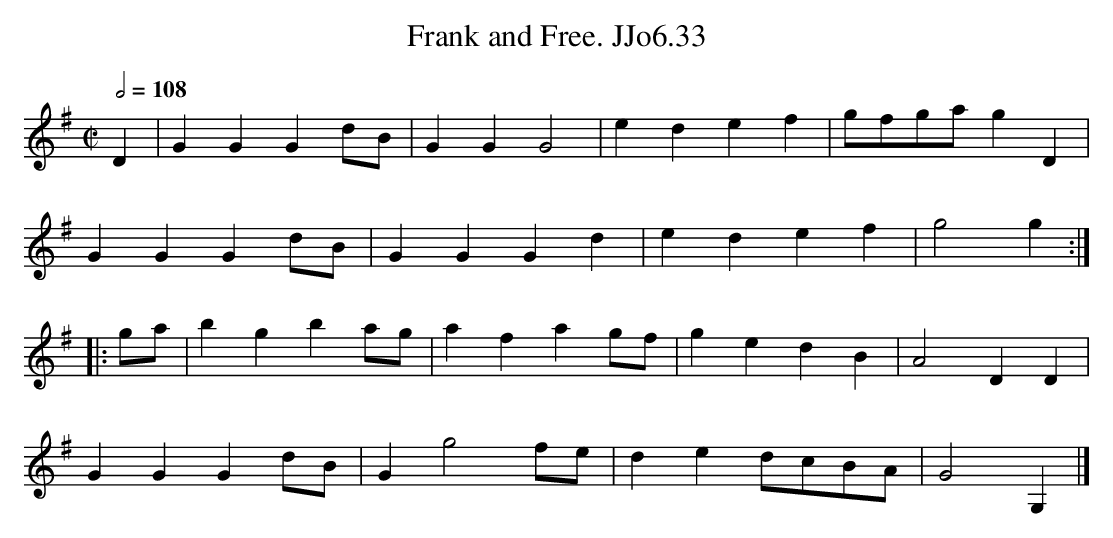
X:1
T:Frank and Free. JJo6.33
M:C|
L:1/4
Q:1/2=108
K:G
D|GGGd/B/|GGG2|edef|g/f/g/a/gD|
GGGd/B/|GGGd|edef|g2g:|
|:g/a/|bgba/g/|afag/f/|gedB|A2DD|
GGGd/B/|Gg2f/e/|ded/c/B/A/|G2G,|]
